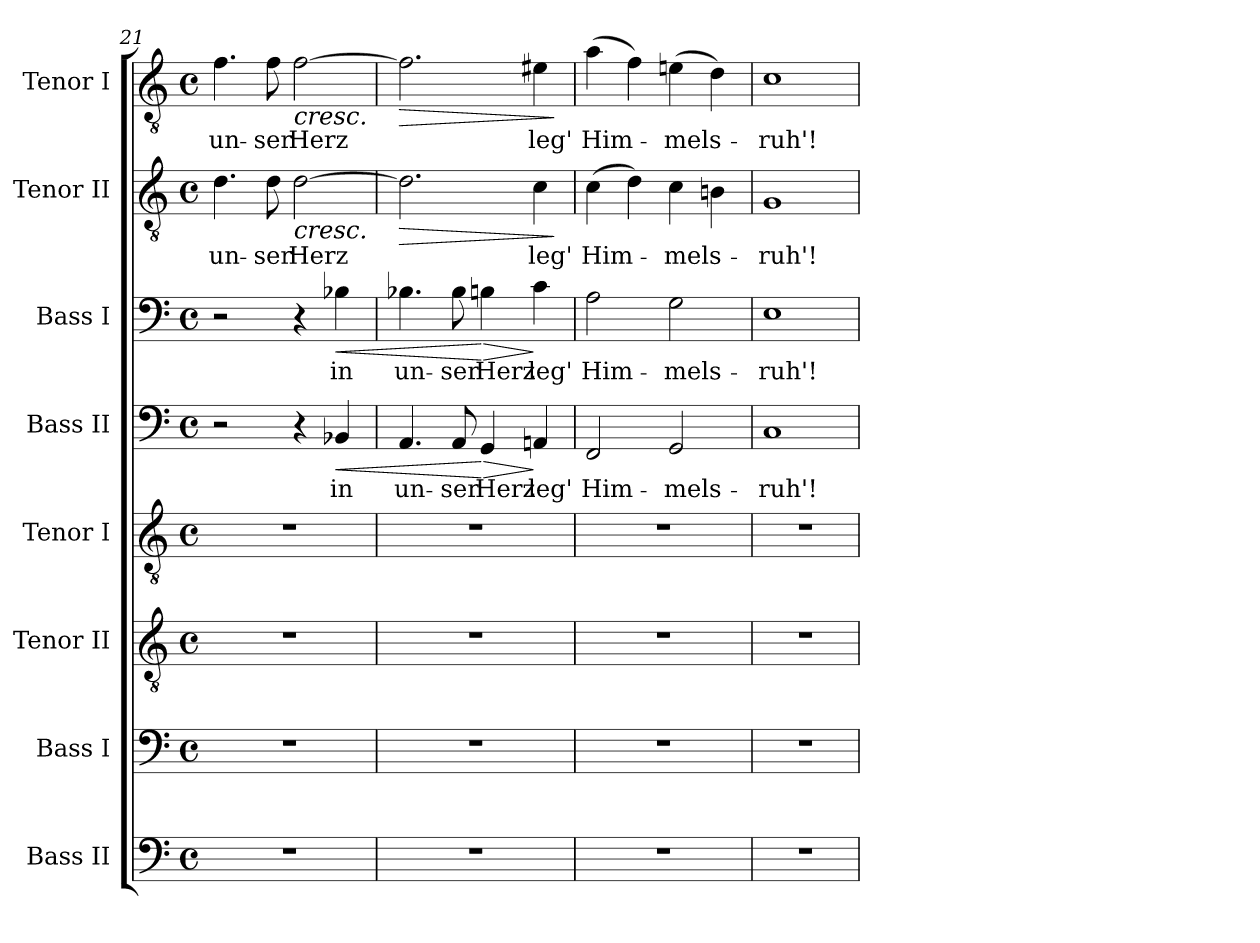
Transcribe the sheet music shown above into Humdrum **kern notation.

**kern	**kern	**kern	**kern	**kern	**text	**dynam	**kern	**text	**dynam	**kern	**text	**dynam	**kern	**text	**dynam
*part8	*part7	*part6	*part5	*part4	*part4	*part4	*part3	*part3	*part3	*part2	*part2	*part2	*part1	*part1	*part1
*staff8	*staff7	*staff6	*staff5	*staff4	*staff4	*staff4	*staff3	*staff3	*staff3	*staff2	*staff2	*staff2	*staff1	*staff1	*staff1
*I"Bass II	*I"Bass I	*I"Tenor II	*I"Tenor I	*I"Bass II	*	*	*I"Bass I	*	*	*I"Tenor II	*	*	*I"Tenor I	*	*
*I'B.	*I'B.	*I'T.	*I'T.	*I'B.	*	*	*I'B.	*	*	*I'T.	*	*	*I'T.	*	*
*clefF4	*clefF4	*clefGv2	*clefGv2	*clefF4	*	*	*clefF4	*	*	*clefGv2	*	*	*clefGv2	*	*
*	*	*ITrd7c12	*ITrd7c12	*	*	*	*	*	*	*ITrd7c12	*	*	*ITrd7c12	*	*
*k[]	*k[]	*k[]	*k[]	*k[]	*	*	*k[]	*	*	*k[]	*	*	*k[]	*	*
*C:	*C:	*C:	*C:	*C:	*	*	*C:	*	*	*C:	*	*	*C:	*	*
*M4/4	*M4/4	*M4/4	*M4/4	*M4/4	*	*	*M4/4	*	*	*M4/4	*	*	*M4/4	*	*
*met(c)	*met(c)	*met(c)	*met(c)	*met(c)	*	*	*met(c)	*	*	*met(c)	*	*	*met(c)	*	*
=21	=21	=21	=21	=21	=21	=21	=21	=21	=21	=21	=21	=21	=21	=21	=21
!	!	!	!	!	!	!	!	!	!	!	!LO:LY:b:color=#000000	!	!	!	!
!	!	!	!	!	!	!	!	!	!	!	!	!	!	!LO:LY:b:color=#000000	!
1r	1r	1r	1r	2r	.	.	2r	.	.	4.Di\	un-	.	4.Fi\	un-	.
!	!	!	!	!	!	!	!	!	!	!	!LO:LY:b:color=#000000	!	!	!	!
!	!	!	!	!	!	!	!	!	!	!	!	!	!	!LO:LY:b:color=#000000	!
.	.	.	.	.	.	.	.	.	.	8Di\	-ser	.	8Fi\	-ser	.
!	!	!	!	!	!	!	!	!	!	!	!LO:LY:b:color=#000000	!LO:HP:b	!	!	!
!	!	!	!	!	!	!	!	!	!	!	!	!	!	!LO:LY:b:color=#000000	!LO:HP:b
.	.	.	.	4r	.	.	4r	.	.	[2Di\	Herz	<	[2Fi\	Herz	<
!	!	!	!	!	!LO:LY:b:color=#000000	!LO:HP:b	!	!	!	!	!	!	!	!	!
!	!	!	!	!	!	!	!	!LO:LY:b:color=#000000	!LO:HP:b	!	!	!	!	!	!
.	.	.	.	4BB-Xi/	in	<	4B-Xi\	in	<	.	.	.	.	.	.
=22	=22	=22	=22	=22	=22	=22	=22	=22	=22	=22	=22	=22	=22	=22	=22
!	!	!	!	!	!LO:LY:b:color=#000000	!	!	!	!	!	!	!	!	!	!
!	!	!	!	!	!	!	!	!LO:LY:b:color=#000000	!	!	!	!LO:HP:b	!	!	!LO:HP:b
1r	1r	1r	1r	4.AAi/	un-	.	4.B-Xi\	un-	.	2.Di\]	.	>	2.Fi\]	.	>
!	!	!	!	!	!LO:LY:b:color=#000000	!	!	!	!	!	!	!	!	!	!
!	!	!	!	!	!	!	!	!LO:LY:b:color=#000000	!	!	!	!	!	!	!
.	.	.	.	8AAi/	-ser	.	8B-i\	-ser	.	.	.	.	.	.	.
!	!	!	!	!	!LO:LY:b:color=#000000	!LO:HP:n=1:b	!	!	!	!	!	!	!	!	!
!	!	!	!	!	!	!	!	!LO:LY:b:color=#000000	!LO:HP:n=1:b	!	!	!	!	!	!
.	.	.	.	4GGi/	Herz	[ >	4Bni\	Herz	[ >	.	.	.	.	.	.
!	!	!	!	!	!LO:LY:b:color=#000000	!	!	!	!	!	!	!	!	!	!
!	!	!	!	!	!	!	!	!LO:LY:b:color=#000000	!	!	!	!	!	!	!
!	!	!	!	!	!	!	!	!	!	!	!LO:LY:b:color=#000000	!	!	!	!
!	!	!	!	!	!	!	!	!	!	!	!	!	!	!LO:LY:b:color=#000000	!
.	.	.	.	4AAni/	leg'	]	4ci\	leg'	]	4Ci\	leg'	[	4E#Xi\	leg'	[
.	.	.	.	.	.	.	.	.	.	.	.	]	.	.	]
=23	=23	=23	=23	=23	=23	=23	=23	=23	=23	=23	=23	=23	=23	=23	=23
!	!	!	!	!	!LO:LY:b:color=#000000	!	!	!	!	!	!	!	!	!	!
!	!	!	!	!	!	!	!	!LO:LY:b:color=#000000	!	!	!	!	!	!	!
!	!	!	!	!	!	!	!	!	!	!	!LO:LY:b:color=#000000	!	!	!	!
!	!	!	!	!	!	!	!	!	!	!	!	!	!	!LO:LY:b:color=#000000	!
1r	1r	1r	1r	2FFi/	Him-	.	2Ai\	Him-	.	(4Ci\	Him-	.	(4Ai\	Him-	.
.	.	.	.	.	.	.	.	.	.	4Di\)	.	.	4Fi\)	.	.
!	!	!	!	!	!LO:LY:b:color=#000000	!	!	!	!	!	!	!	!	!	!
!	!	!	!	!	!	!	!	!LO:LY:b:color=#000000	!	!	!	!	!	!	!
!	!	!	!	!	!	!	!	!	!	!	!LO:LY:b:color=#000000	!	!	!	!
!	!	!	!	!	!	!	!	!	!	!	!	!	!	!LO:LY:b:color=#000000	!
.	.	.	.	2GGi/	-mels-	.	2Gi\	-mels-	.	4Ci\	-mels-	.	(4Eni\	-mels-	.
.	.	.	.	.	.	.	.	.	.	4BBni\	.	.	4Di\)	.	.
=24	=24	=24	=24	=24	=24	=24	=24	=24	=24	=24	=24	=24	=24	=24	=24
!	!	!	!	!	!LO:LY:b:color=#000000	!	!	!	!	!	!	!	!	!	!
!	!	!	!	!	!	!	!	!LO:LY:b:color=#000000	!	!	!	!	!	!	!
!	!	!	!	!	!	!	!	!	!	!	!LO:LY:b:color=#000000	!	!	!	!
!	!	!	!	!	!	!	!	!	!	!	!	!	!	!LO:LY:b:color=#000000	!
1r	1r	1r	1r	1Ci	-ruh'!	.	1Ei	-ruh'!	.	1GGi	-ruh'!	.	1Ci	-ruh'!	.
=	=	=	=	=	=	=	=	=	=	=	=	=	=	=	=
*-	*-	*-	*-	*-	*-	*-	*-	*-	*-	*-	*-	*-	*-	*-	*-
